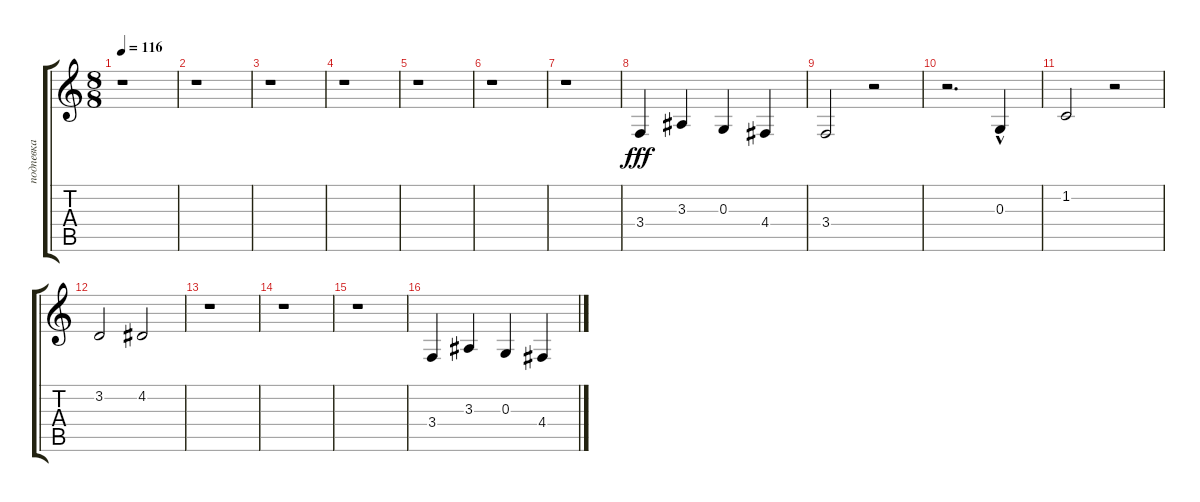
\track ("подпевка" "подпевка") {instrument frenchhorn}
\staff {score tabs}
\tuning (E4 B3 G3 D3 A2 E2) {hide}
\ts (8 8)
\tempo 116
\clef g2
\ks c
r.1{dy fff instrument frenchhorn} |
r.1 |
r.1 |
r.1 |
r.1 |
r.1 |
r.1 |
3.4.4 3.3.4 0.3.4 4.4.4 |
3.4.2 r.2 |
r.2{d} 0.3{hac}.4 |
1.2.2 r.2 |
3.2.2 4.2.2 |
r.1 |
r.1 |
r.1 |
3.4.4 3.3.4 0.3.4 4.4.4
